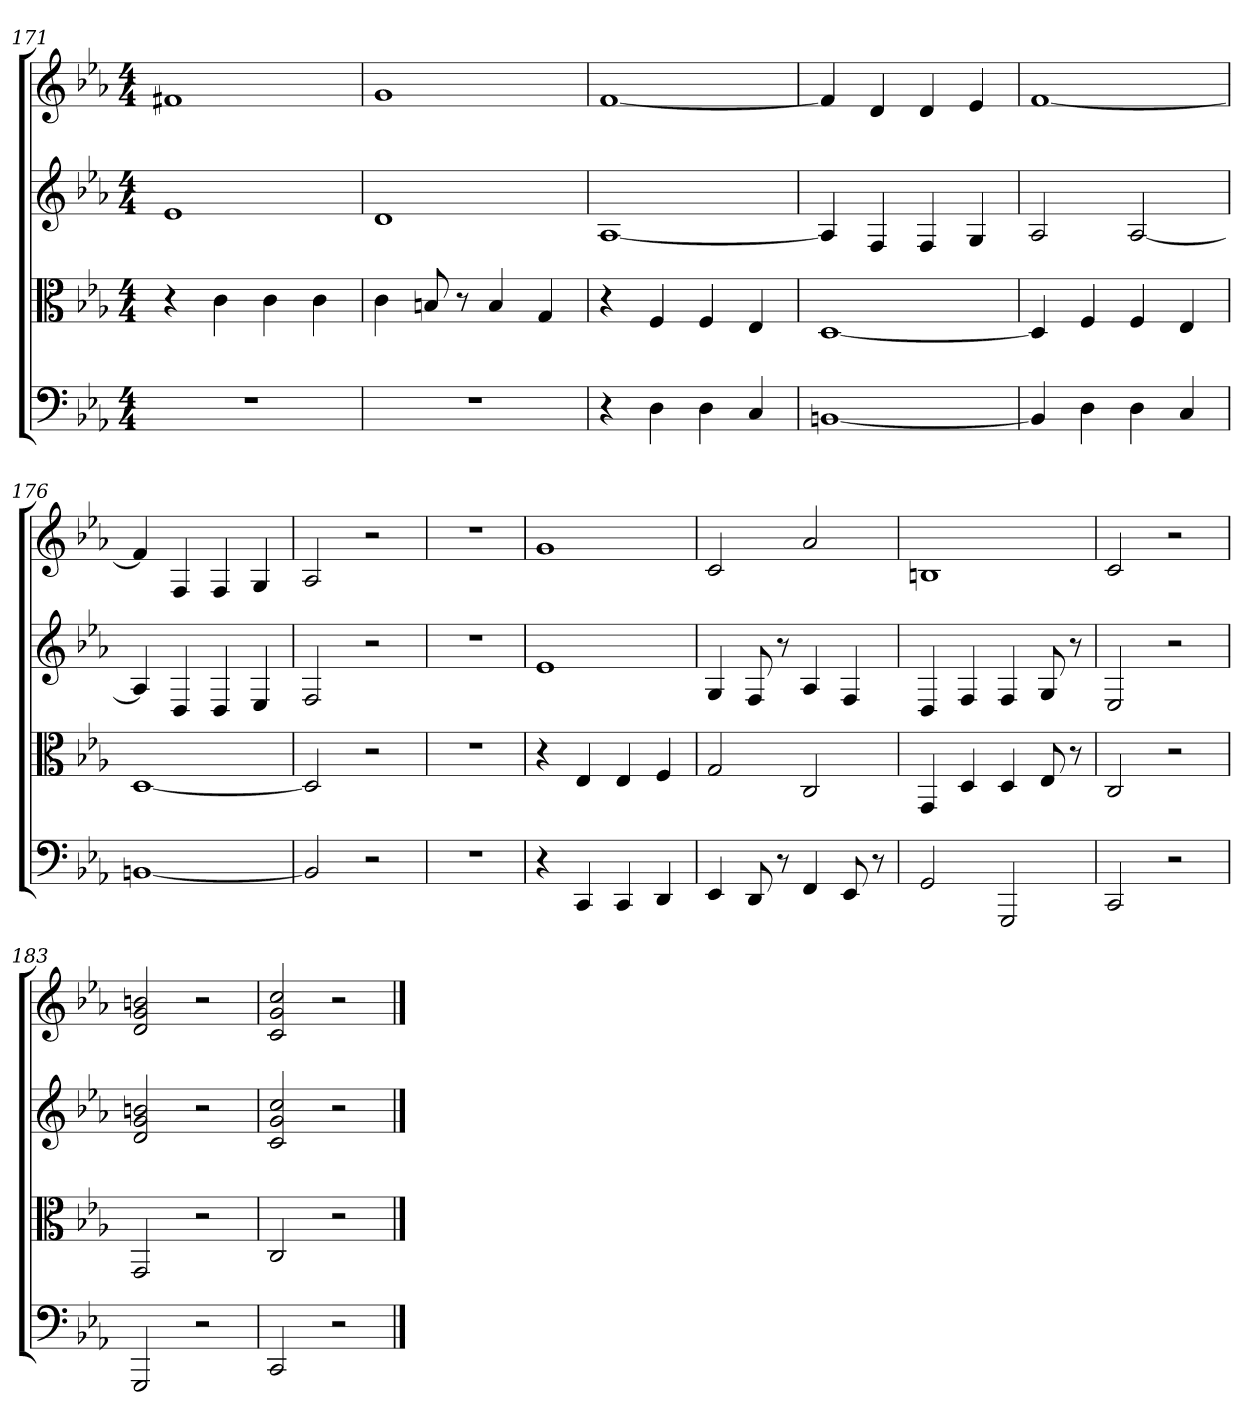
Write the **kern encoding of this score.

**kern	**kern	**kern	**kern
*part4	*part3	*part2	*part1
*staff4	*staff3	*staff2	*staff1
*clefF4	*clefC3	*clefG2	*clefG2
*k[b-e-a-]	*k[b-e-a-]	*k[b-e-a-]	*k[b-e-a-]
*c:	*c:	*c:	*c:
*M4/4	*M4/4	*M4/4	*M4/4
=171	=171	=171	=171
1r	4r	1e-	1f#X
.	4c	.	.
.	4c	.	.
.	4c	.	.
=172	=172	=172	=172
1r	4c	1d	1g
.	8Bn	.	.
.	8r	.	.
.	4B	.	.
.	4G	.	.
=173	=173	=173	=173
4r	4r	[1A-	[1f
4D	4F	.	.
4D	4F	.	.
4C	4E-	.	.
=174	=174	=174	=174
[1BBn	[1D	4A-]	4f]
.	.	4F	4d
.	.	4F	4d
.	.	4G	4e-
=175	=175	=175	=175
4BB]	4D]	2A-	[1f
4D	4F	.	.
4D	4F	[2A-	.
4C	4E-	.	.
=176	=176	=176	=176
[1BBn	[1D	4A-]	4f]
.	.	4D	4F
.	.	4D	4F
.	.	4E-	4G
=177	=177	=177	=177
2BB]	2D]	2F	2A-
2r	2r	2r	2r
=178	=178	=178	=178
1r	1r	1r	1r
=179	=179	=179	=179
4r	4r	1e-	1g
4CC	4E-	.	.
4CC	4E-	.	.
4DD	4F	.	.
=180	=180	=180	=180
4EE-	2G	4G	2c
8DD	.	8F	.
8r	.	8r	.
4FF	2C	4A-	2a-
8EE-	.	4F	.
8r	.	.	.
=181	=181	=181	=181
2GG	4GG	4D	1Bn
.	4D	4F	.
2GGG	4D	4F	.
.	8E-	8G	.
.	8r	8r	.
=182	=182	=182	=182
2CC	2C	2E-	2c
2r	2r	2r	2r
=183	=183	=183	=183
2GGG	2GG	2d 2g 2bn	2d 2g 2bn
2r	2r	2r	2r
=184	=184	=184	=184
2CC	2C	2c 2g 2cc	2c 2g 2cc
2r	2r	2r	2r
==	==	==	==
*-	*-	*-	*-
